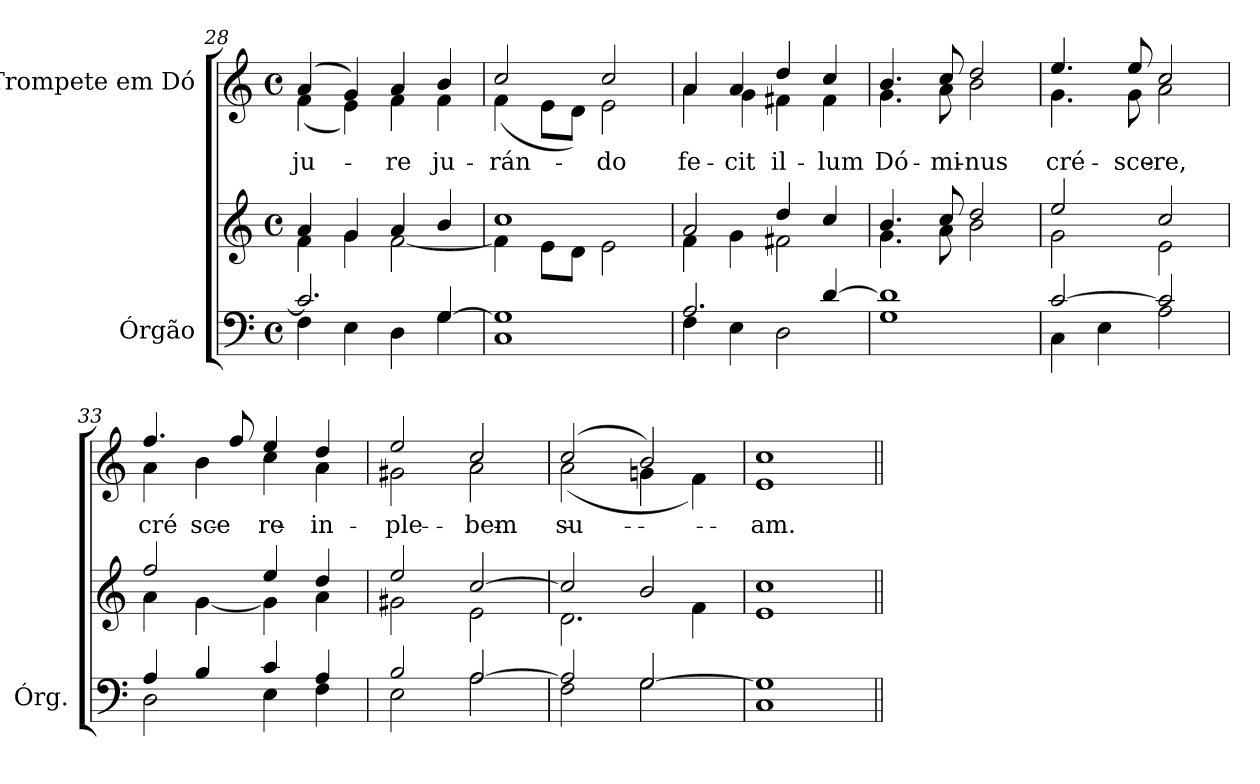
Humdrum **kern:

**kern	**kern	**kern	**text
*part2	*part2	*part1	*part1
*staff3	*staff2	*staff1	*staff1
*I"Órgão	*	*I"Trompete em Dó	*
*I'Órg.	*	*	*
*clefF4	*clefG2	*clefG2	*
*k[]	*k[]	*k[]	*
*C:	*C:	*C:	*
*M4/4	*M4/4	*M4/4	*
*met(c)	*met(c)	*met(c)	*
=28	=28	=28	=28
*^	*^	*^	*
!	!	!	!	!	!	!LO:LY:b:color=#000000
2.ci/]	4Fi\	4ai/	4fi\	(4ai/	(4fi\	ju-
.	4Ei\	4gi/	4gi\	4gi/)	4ei\)	.
!	!	!	!	!	!	!LO:LY:b:color=#000000
.	4Di\	4ai/	[<2fi\	4ai/	4fi\	-re
!	!	!	!	!	!	!LO:LY:b:color=#000000
[>4Gi/	4Gi\	4bi/	.	4bi/	4fi\	ju-
=29	=29	=29	=29	=29	=29	=29
!	!	!	!	!	!	!LO:LY:b:color=#000000
1Gi]	1Ci	1cci	4fi\]	2cci/	(4fi\	-rán-
.	.	.	8ei\L	.	8ei\L	.
.	.	.	8di\J	.	8di\J)	.
!	!	!	!	!	!	!LO:LY:b:color=#000000
.	.	.	2ei\	2cci/	2ei\	-do
=30	=30	=30	=30	=30	=30	=30
!	!	!	!	!	!	!LO:LY:b:color=#000000
2.Ai/	4Fi\	2ai/	4fi\	4ai/	4ai\	fe-
!	!	!	!	!	!	!LO:LY:b:color=#000000
.	4Ei\	.	4gi\	4ai/	4gi\	-cit
!	!	!	!	!	!	!LO:LY:b:color=#000000
.	2Di\	4ddi/	2f#Xi\	4ddi/	4f#Xi\	il-
!	!	!	!	!	!	!LO:LY:b:color=#000000
[>4di/	.	4cci/	.	4cci/	4f#i\	-lum
=31	=31	=31	=31	=31	=31	=31
!	!	!	!	!	!	!LO:LY:b:color=#000000
1di]	1Gi	4.bi/	4.gi\	4.bi/	4.gi\	Dó-
!	!	!	!	!	!	!LO:LY:b:color=#000000
.	.	8cci/	8ai\	8cci/	8ai\	-mi-
!	!	!	!	!	!	!LO:LY:b:color=#000000
.	.	2ddi/	2bi\	2ddi/	2bi\	-nus
!!LO:LB:g=z	!!
=32	=32	=32	=32	=32	=32	=32
!	!	!	!	!	!	!LO:LY:b:color=#000000
[>2ci/	4Ci\	2eei/	2gi\	4.eei/	4.gi\	cré-
.	4Ei\	.	.	.	.	.
!	!	!	!	!	!	!LO:LY:b:color=#000000
.	.	.	.	8eei/	8gi\	-sce-
!	!	!	!	!	!	!LO:LY:b:color=#000000
2ci/]	2Ai\	2cci/	2ei\	2cci/	2ai\	-re,
=33	=33	=33	=33	=33	=33	=33
!	!	!	!	!	!	!LO:LY:b:color=#000000
4Ai/	2Di\	2ffi/	4ai\	4.ffi/	4ai\	cré-
!	!	!	!	!	!	!LO:LY:b:color=#000000
4Bi/	.	.	[<4gi\	.	4bi\	-sce-
.	.	.	.	8ffi/	.	.
!	!	!	!	!	!	!LO:LY:b:color=#000000
4ci/	4Ei\	4eei/	4gi\]	4eei/	4cci\	-re
!	!	!	!	!	!	!LO:LY:b:color=#000000
4Ai/	4Fi\	4ddi/	4ai\	4ddi/	4ai\	in
=34	=34	=34	=34	=34	=34	=34
!	!	!	!	!	!	!LO:LY:b:color=#000000
2Bi/	2Ei\	2eei/	2g#Xi\	2eei/	2g#Xi\	ple-
!	!	!	!	!	!	!LO:LY:b:color=#000000
[>2Ai/	2Ai\	[>2cci/	2ei\	2cci/	2ai\	-bem
=35	=35	=35	=35	=35	=35	=35
!	!	!	!	!	!	!LO:LY:b:color=#000000
2Ai/]	2Fi\	2cci/]	2.di\	(2cci/	(2ai\	su-
[>2Gi/	2Gi\	2bi/	.	2bi/)	4gni\	.
.	.	.	4fi\	.	4fi\)	.
*	*	*v	*v	*	*	*
=36	=36	=36	=36	=36	=36
*	*	*^	*	*	*
!	!	!	!	!	!	!LO:LY:b:color=#000000
*	*	*v	*v	*	*	*
1Gi]	1Ci	1ei 1cci	1cci	1ei	-am.
*v	*v	*	*v	*v	*
=||	=||	=||	=||
*-	*-	*-	*-
